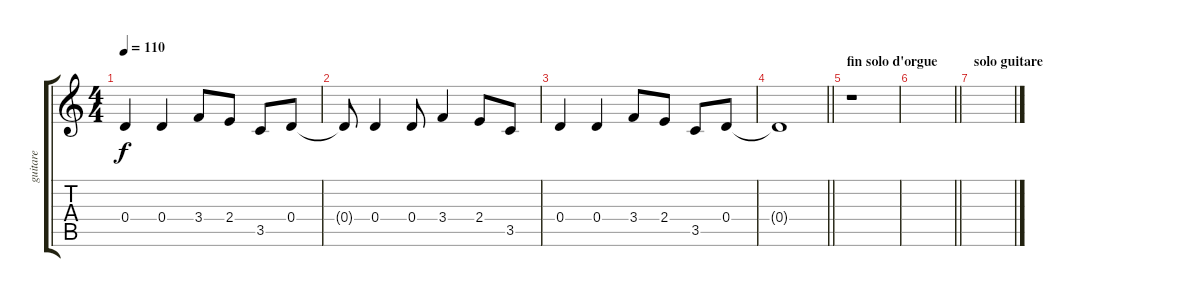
\track ("guitare" "guitare") {instrument distortionguitar}
\staff {score tabs}
\tuning (E4 B3 G3 D3 A2 E2) {hide}
\ts (4 4)
\tempo 110
\clef g2
\ks c
0.4.4{dy f} 0.4.4 3.4.8 2.4.8 3.5.8 0.4.8 |
0.4{t}.8 0.4.4 0.4.8 3.4.4 2.4.8 3.5.8 |
0.4.4 0.4.4 3.4.8 2.4.8 3.5.8 0.4.8 |
\barLineRight lightlight
0.4{t}.1 |
\section ("" "fin solo d'orgue")
r.1 |
\barLineRight lightlight
|
\section ("" "solo guitare")
